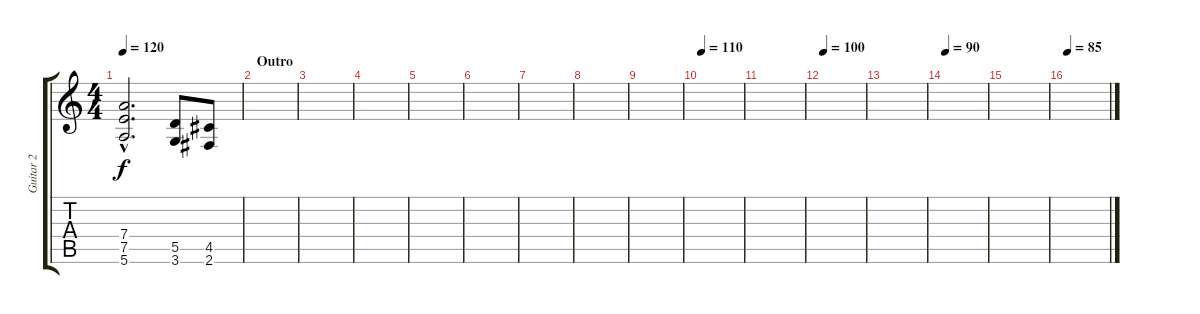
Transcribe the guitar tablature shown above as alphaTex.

\track ("Guitar 2" "Guitar 2") {instrument overdrivenguitar}
\staff {score tabs}
\tuning (E4 B3 G3 D3 A2 E2) {hide}
\ts (4 4)
\tempo 120
\clef g2
\ks c
(7.4{hac} 7.5{hac} 5.6{hac}).2{d dy f} (5.5 3.6).8 (4.5 2.6).8 |
\section ("" "Outro")
|
|
|
|
|
|
|
|
\tempo 110
|
|
\tempo 100
|
|
\tempo 90
|
|
\tempo 85
